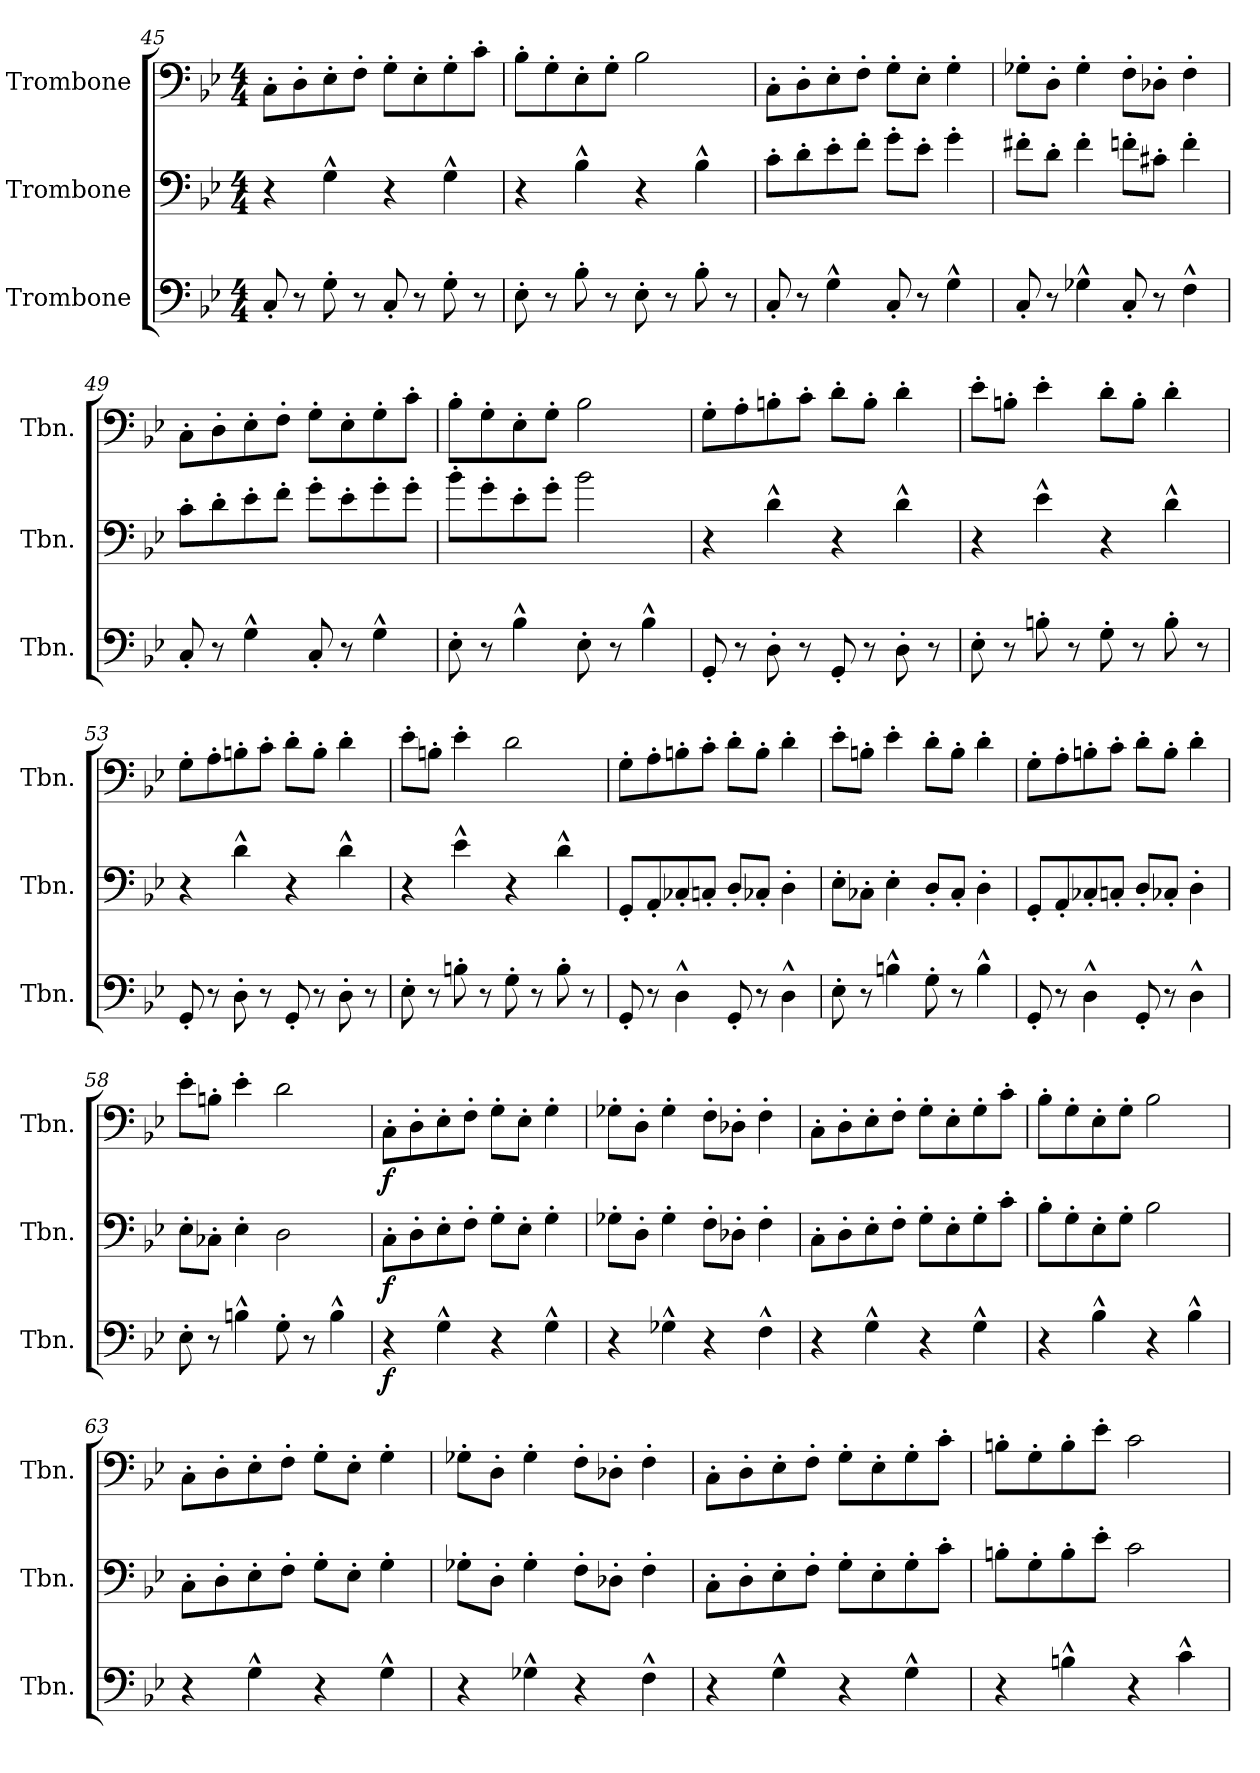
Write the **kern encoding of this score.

**kern	**dynam	**kern	**dynam	**kern	**dynam
*part3	*part3	*part2	*part2	*part1	*part1
*staff3	*staff3	*staff2	*staff2	*staff1	*staff1
*I"Trombone	*	*I"Trombone	*	*I"Trombone	*
*I'Tbn.	*	*I'Tbn.	*	*I'Tbn.	*
!!LO:PB:g=z
*clefF4	*	*clefF4	*	*clefF4	*
*k[b-e-]	*	*k[b-e-]	*	*k[b-e-]	*
*M4/4	*	*M4/4	*	*M4/4	*
=45	=45	=45	=45	=45	=45
8C'/	.	4r	.	8C'\L	.
8r	.	.	.	8D'\	.
8G'\	.	4G^^\	.	8E-'\	.
8r	.	.	.	8F'\J	.
8C'/	.	4r	.	8G'\L	.
8r	.	.	.	8E-'\	.
8G'\	.	4G^^\	.	8G'\	.
8r	.	.	.	8c'\J	.
=46	=46	=46	=46	=46	=46
8E-'\	.	4r	.	8B-'\L	.
8r	.	.	.	8G'\	.
8B-'\	.	4B-^^\	.	8E-'\	.
8r	.	.	.	8G'\J	.
8E-'\	.	4r	.	2B-\	.
8r	.	.	.	.	.
8B-'\	.	4B-^^\	.	.	.
8r	.	.	.	.	.
=47	=47	=47	=47	=47	=47
8C'/	.	8c'\L	.	8C'\L	.
8r	.	8d'\	.	8D'\	.
4G^^\	.	8e-'\	.	8E-'\	.
.	.	8f'\J	.	8F'\J	.
8C'/	.	8g'\L	.	8G'\L	.
8r	.	8e-'\J	.	8E-'\J	.
4G^^\	.	4g'\	.	4G'\	.
=48	=48	=48	=48	=48	=48
8C'/	.	8f#X'\L	.	8G-X'\L	.
8r	.	8d'\J	.	8D'\J	.
4G-X^^\	.	4f#'\	.	4G-'\	.
8C'/	.	8fn'\L	.	8F'\L	.
8r	.	8c#X'\J	.	8D-X'\J	.
4F^^\	.	4f'\	.	4F'\	.
!!LO:LB:g=z
=49	=49	=49	=49	=49	=49
8C'/	.	8c'\L	.	8C'\L	.
8r	.	8d'\	.	8D'\	.
4G^^\	.	8e-'\	.	8E-'\	.
.	.	8f'\J	.	8F'\J	.
8C'/	.	8g'\L	.	8G'\L	.
8r	.	8e-'\	.	8E-'\	.
4G^^\	.	8g'\	.	8G'\	.
.	.	8g'\J	.	8c'\J	.
=50	=50	=50	=50	=50	=50
8E-'\	.	8b-'\L	.	8B-'\L	.
8r	.	8g'\	.	8G'\	.
4B-^^\	.	8e-'\	.	8E-'\	.
.	.	8g'\J	.	8G'\J	.
8E-'\	.	2b-\	.	2B-\	.
8r	.	.	.	.	.
4B-^^\	.	.	.	.	.
=51	=51	=51	=51	=51	=51
8GG'/	.	4r	.	8G'\L	.
8r	.	.	.	8A'\	.
8D'\	.	4d^^\	.	8Bn'\	.
8r	.	.	.	8c'\J	.
8GG'/	.	4r	.	8d'\L	.
8r	.	.	.	8B'\J	.
8D'\	.	4d^^\	.	4d'\	.
8r	.	.	.	.	.
=52	=52	=52	=52	=52	=52
8E-'\	.	4r	.	8e-'\L	.
8r	.	.	.	8Bn'\J	.
8Bn'\	.	4e-^^\	.	4e-'\	.
8r	.	.	.	.	.
8G'\	.	4r	.	8d'\L	.
8r	.	.	.	8B'\J	.
8B'\	.	4d^^\	.	4d'\	.
8r	.	.	.	.	.
!!LO:LB:g=z
=53	=53	=53	=53	=53	=53
8GG'/	.	4r	.	8G'\L	.
8r	.	.	.	8A'\	.
8D'\	.	4d^^\	.	8Bn'\	.
8r	.	.	.	8c'\J	.
8GG'/	.	4r	.	8d'\L	.
8r	.	.	.	8B'\J	.
8D'\	.	4d^^\	.	4d'\	.
8r	.	.	.	.	.
=54	=54	=54	=54	=54	=54
8E-'\	.	4r	.	8e-'\L	.
8r	.	.	.	8Bn'\J	.
8Bn'\	.	4e-^^\	.	4e-'\	.
8r	.	.	.	.	.
8G'\	.	4r	.	2d\	.
8r	.	.	.	.	.
8B'\	.	4d^^\	.	.	.
8r	.	.	.	.	.
=55	=55	=55	=55	=55	=55
8GG'/	.	8GG'/L	.	8G'\L	.
8r	.	8AA'/	.	8A'\	.
4D^^\	.	8C-X'/	.	8Bn'\	.
.	.	8Cn'/J	.	8c'\J	.
8GG'/	.	8D'/L	.	8d'\L	.
8r	.	8C-X'/J	.	8B'\J	.
4D^^\	.	4D'\	.	4d'\	.
=56	=56	=56	=56	=56	=56
8E-'\	.	8E-'\L	.	8e-'\L	.
8r	.	8C-X'\J	.	8Bn'\J	.
4Bn^^\	.	4E-'\	.	4e-'\	.
8G'\	.	8D'/L	.	8d'\L	.
8r	.	8C-'/J	.	8B'\J	.
4B^^\	.	4D'\	.	4d'\	.
!!LO:LB:g=z
=57	=57	=57	=57	=57	=57
8GG'/	.	8GG'/L	.	8G'\L	.
8r	.	8AA'/	.	8A'\	.
4D^^\	.	8C-X'/	.	8Bn'\	.
.	.	8Cn'/J	.	8c'\J	.
8GG'/	.	8D'/L	.	8d'\L	.
8r	.	8C-X'/J	.	8B'\J	.
4D^^\	.	4D'\	.	4d'\	.
=58	=58	=58	=58	=58	=58
8E-'\	.	8E-'\L	.	8e-'\L	.
8r	.	8C-X'\J	.	8Bn'\J	.
4Bn^^\	.	4E-'\	.	4e-'\	.
8G'\	.	2D\	.	2d\	.
8r	.	.	.	.	.
4B^^\	.	.	.	.	.
=59	=59	=59	=59	=59	=59
*	*	*	*	*MM140	*
!	!LO:DY:b	!	!LO:DY:b	!	!LO:DY:b
4r	f	8C'\L	f	8C'\L	f
.	.	8D'\	.	8D'\	.
4G^^\	.	8E-'\	.	8E-'\	.
.	.	8F'\J	.	8F'\J	.
4r	.	8G'\L	.	8G'\L	.
.	.	8E-'\J	.	8E-'\J	.
4G^^\	.	4G'\	.	4G'\	.
=60	=60	=60	=60	=60	=60
4r	.	8G-X'\L	.	8G-X'\L	.
.	.	8D'\J	.	8D'\J	.
4G-X^^\	.	4G-'\	.	4G-'\	.
4r	.	8F'\L	.	8F'\L	.
.	.	8D-X'\J	.	8D-X'\J	.
4F^^\	.	4F'\	.	4F'\	.
=61	=61	=61	=61	=61	=61
4r	.	8C'\L	.	8C'\L	.
.	.	8D'\	.	8D'\	.
4G^^\	.	8E-'\	.	8E-'\	.
.	.	8F'\J	.	8F'\J	.
4r	.	8G'\L	.	8G'\L	.
.	.	8E-'\	.	8E-'\	.
4G^^\	.	8G'\	.	8G'\	.
.	.	8c'\J	.	8c'\J	.
!!LO:PB:g=z
=62	=62	=62	=62	=62	=62
4r	.	8B-'\L	.	8B-'\L	.
.	.	8G'\	.	8G'\	.
4B-^^\	.	8E-'\	.	8E-'\	.
.	.	8G'\J	.	8G'\J	.
4r	.	2B-\	.	2B-\	.
4B-^^\	.	.	.	.	.
=63	=63	=63	=63	=63	=63
4r	.	8C'\L	.	8C'\L	.
.	.	8D'\	.	8D'\	.
4G^^\	.	8E-'\	.	8E-'\	.
.	.	8F'\J	.	8F'\J	.
4r	.	8G'\L	.	8G'\L	.
.	.	8E-'\J	.	8E-'\J	.
4G^^\	.	4G'\	.	4G'\	.
=64	=64	=64	=64	=64	=64
4r	.	8G-X'\L	.	8G-X'\L	.
.	.	8D'\J	.	8D'\J	.
4G-X^^\	.	4G-'\	.	4G-'\	.
4r	.	8F'\L	.	8F'\L	.
.	.	8D-X'\J	.	8D-X'\J	.
4F^^\	.	4F'\	.	4F'\	.
=65	=65	=65	=65	=65	=65
4r	.	8C'\L	.	8C'\L	.
.	.	8D'\	.	8D'\	.
4G^^\	.	8E-'\	.	8E-'\	.
.	.	8F'\J	.	8F'\J	.
4r	.	8G'\L	.	8G'\L	.
.	.	8E-'\	.	8E-'\	.
4G^^\	.	8G'\	.	8G'\	.
.	.	8c'\J	.	8c'\J	.
=66	=66	=66	=66	=66	=66
4r	.	8Bn'\L	.	8Bn'\L	.
.	.	8G'\	.	8G'\	.
4Bn^^\	.	8B'\	.	8B'\	.
.	.	8e-'\J	.	8e-'\J	.
4r	.	2c\	.	2c\	.
4c^^\	.	.	.	.	.
=	=	=	=	=	=
*-	*-	*-	*-	*-	*-
